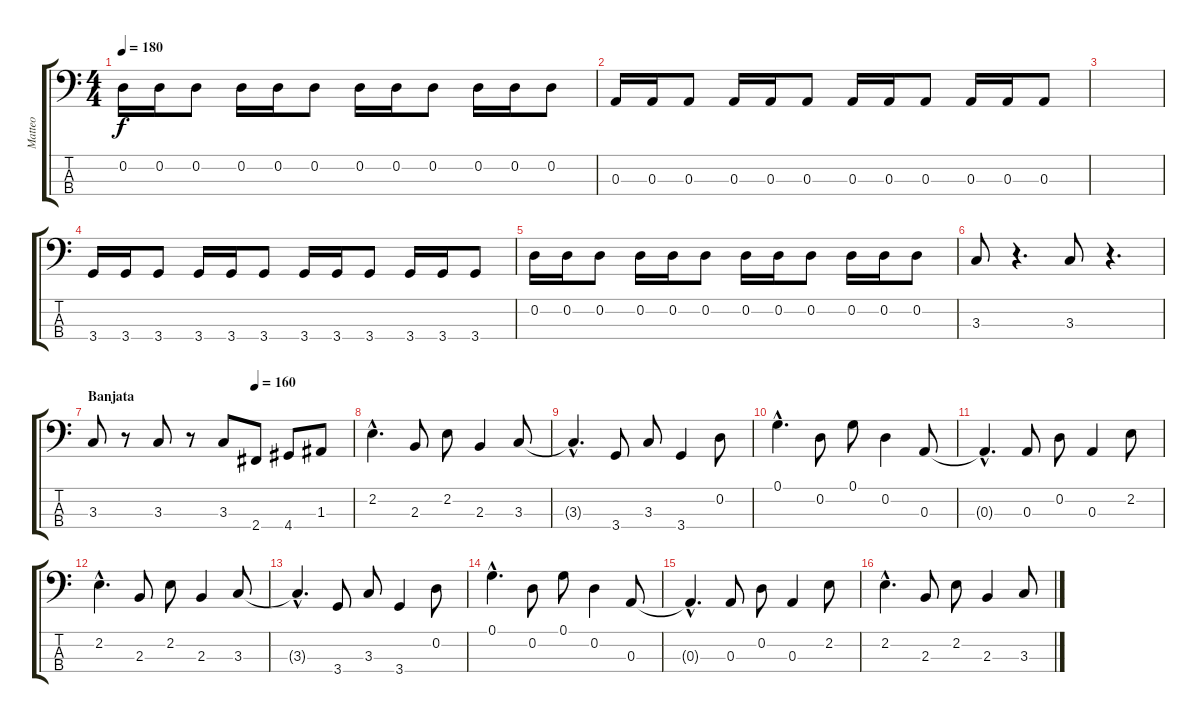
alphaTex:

\track ("Matteo" "Matteo") {instrument electricbasspick}
\staff {score tabs}
\tuning (G2 D2 A1 E1) {hide}
\ts (4 4)
\tempo 180
\clef f4
\ks c
0.2.16{dy f} 0.2.16 0.2.8 0.2.16 0.2.16 0.2.8 0.2.16 0.2.16 0.2.8 0.2.16 0.2.16 0.2.8 |
0.3.16 0.3.16 0.3.8 0.3.16 0.3.16 0.3.8 0.3.16 0.3.16 0.3.8 0.3.16 0.3.16 0.3.8 |
|
3.4.16 3.4.16 3.4.8 3.4.16 3.4.16 3.4.8 3.4.16 3.4.16 3.4.8 3.4.16 3.4.16 3.4.8 |
0.2.16 0.2.16 0.2.8 0.2.16 0.2.16 0.2.8 0.2.16 0.2.16 0.2.8 0.2.16 0.2.16 0.2.8 |
3.3.8 r.4{d} 3.3.8 r.4{d} |
\section ("" "Banjata")
\tempo (160 0.625)
3.3.8 r.8 3.3.8 r.8 3.3.8 2.4.8 4.4.8 1.3.8 |
2.2{hac}.4{d} 2.3.8 2.2.8 2.3.4 3.3.8 |
3.3{hac t}.4{d} 3.4.8 3.3.8 3.4.4 0.2.8 |
0.1{hac}.4{d} 0.2.8 0.1.8 0.2.4 0.3.8 |
0.3{hac t}.4{d} 0.3.8 0.2.8 0.3.4 2.2.8 |
2.2{hac}.4{d} 2.3.8 2.2.8 2.3.4 3.3.8 |
3.3{hac t}.4{d} 3.4.8 3.3.8 3.4.4 0.2.8 |
0.1{hac}.4{d} 0.2.8 0.1.8 0.2.4 0.3.8 |
0.3{hac t}.4{d} 0.3.8 0.2.8 0.3.4 2.2.8 |
2.2{hac}.4{d} 2.3.8 2.2.8 2.3.4 3.3.8
